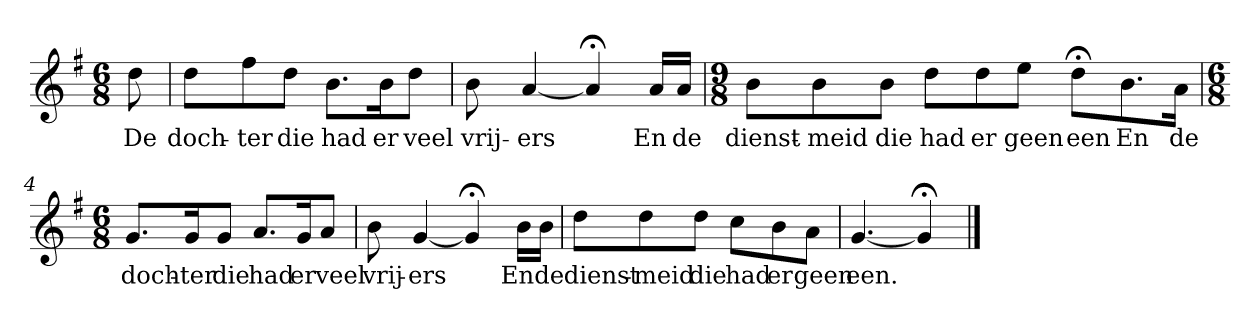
**kern	**text
*part1	*part1
*staff1	*staff1
*k[f#]	*
*G:	*
*M6/8	*
*MM102	*
=	=
8dd	De
=1	=1
8ddL	doch-
8ff#	-ter
8ddJ	die
8.bL	had
16bK	er
8ddJ	veel
=2	=2
8b	vrij-
[4a	-ers
4a;<]	.
16aLL	En
16aJJ	de
=3	=3
*M9/8	*
8bL	dienst-
8b	-meid
8bJ	die
8ddL	had
8dd	er
8eeJ	geen
8dd;<L	een
8.b	En
16aJk	de
=4	=4
*M6/8	*
8.gL	doch-
16gK	-ter
8gJ	die
8.aL	had
16gK	er
8aJ	veel
=5	=5
8b	vrij-
[4g	-ers
4g;<]	.
16bLL	En
16bJJ	de
=6	=6
8ddL	dienst-
8dd	-meid
8ddJ	die
8ccL	had
8b	er
8aJ	geen
=7	=7
[4.g	een.
4g;<]	.
==	==
*-	*-
